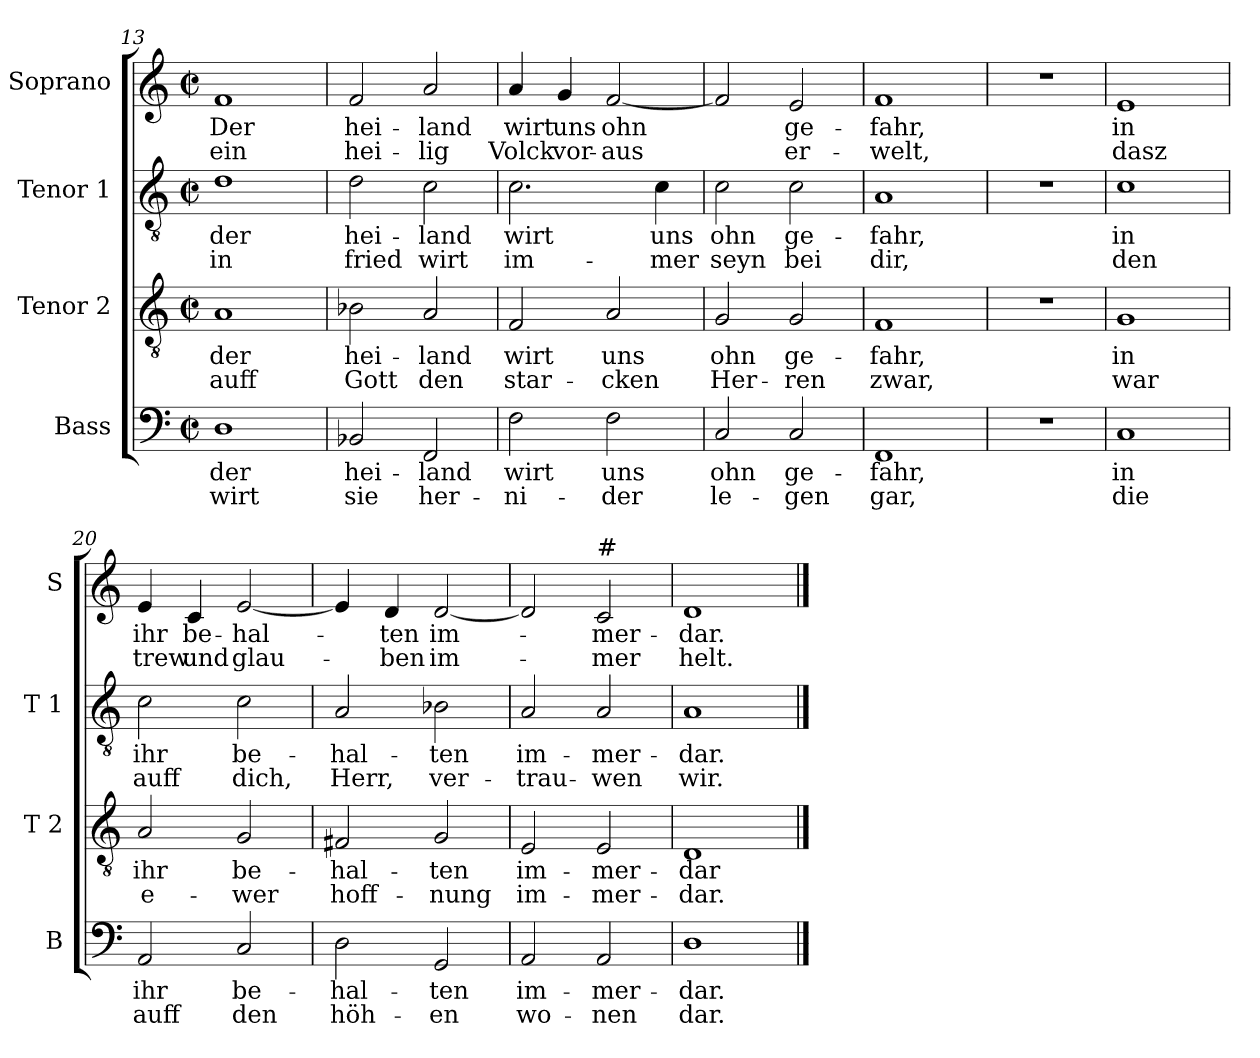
**kern	**text	**text	**kern	**text	**text	**kern	**text	**text	**kern	**text	**text
*part4	*part4	*part4	*part3	*part3	*part3	*part2	*part2	*part2	*part1	*part1	*part1
*staff4	*staff4	*staff4	*staff3	*staff3	*staff3	*staff2	*staff2	*staff2	*staff1	*staff1	*staff1
*I"Bass	*	*	*I"Tenor 2	*	*	*I"Tenor 1	*	*	*I"Soprano	*	*
*I'B	*	*	*I'T 2	*	*	*I'T 1	*	*	*I'S	*	*
*clefF4	*	*	*clefGv2	*	*	*clefGv2	*	*	*clefG2	*	*
*k[]	*	*	*k[]	*	*	*k[]	*	*	*k[]	*	*
*C:	*	*	*C:	*	*	*C:	*	*	*C:	*	*
*M2/2	*	*	*M2/2	*	*	*M2/2	*	*	*M2/2	*	*
*met(c|)	*	*	*met(c|)	*	*	*met(c|)	*	*	*met(c|)	*	*
=13	=13	=13	=13	=13	=13	=13	=13	=13	=13	=13	=13
!	!LO:LY:b	!LO:LY:b	!	!LO:LY:b	!LO:LY:b	!	!LO:LY:b	!LO:LY:b	!	!LO:LY:b	!LO:LY:b
1D	der	wirt	1A	der	auff	1d	der	in	1f	Der	ein
=14	=14	=14	=14	=14	=14	=14	=14	=14	=14	=14	=14
!	!LO:LY:b	!LO:LY:b	!	!LO:LY:b	!LO:LY:b	!	!LO:LY:b	!LO:LY:b	!	!LO:LY:b	!LO:LY:b
2BB-X/	hei-	sie	2B-X\	hei-	Gott	2d\	hei-	fried	2f/	hei-	hei-
!	!LO:LY:b	!LO:LY:b	!	!LO:LY:b	!LO:LY:b	!	!LO:LY:b	!LO:LY:b	!	!LO:LY:b	!LO:LY:b
2FF/	-land	her-	2A/	-land	den	2c\	-land	wirt	2a/	-land	-lig
=15	=15	=15	=15	=15	=15	=15	=15	=15	=15	=15	=15
!	!LO:LY:b	!LO:LY:b	!	!LO:LY:b	!LO:LY:b	!	!LO:LY:b	!LO:LY:b	!	!LO:LY:b	!LO:LY:b
2F\	wirt	-ni-	2F/	wirt	star-	2.c\	wirt	im-	4a/	wirt	Volck
!	!	!	!	!	!	!	!	!	!	!LO:LY:b	!LO:LY:b
.	.	.	.	.	.	.	.	.	4g/	uns	vor-
!	!LO:LY:b	!LO:LY:b	!	!LO:LY:b	!LO:LY:b	!	!	!	!	!LO:LY:b	!LO:LY:b
2F\	uns	-der	2A/	uns	-cken	.	.	.	[2f/	ohn	-aus
!	!	!	!	!	!	!	!LO:LY:b	!LO:LY:b	!	!	!
.	.	.	.	.	.	4c\	uns	-mer	.	.	.
=16	=16	=16	=16	=16	=16	=16	=16	=16	=16	=16	=16
!	!LO:LY:b	!LO:LY:b	!	!LO:LY:b	!LO:LY:b	!	!LO:LY:b	!LO:LY:b	!	!	!
2C/	ohn	le-	2G/	ohn	Her-	2c\	ohn	seyn	2f/]	.	.
!	!LO:LY:b	!LO:LY:b	!	!LO:LY:b	!LO:LY:b	!	!LO:LY:b	!LO:LY:b	!	!LO:LY:b	!LO:LY:b
2C/	ge-	-gen	2G/	ge-	-ren	2c\	ge-	bei	2e/	ge-	er-
=17	=17	=17	=17	=17	=17	=17	=17	=17	=17	=17	=17
!	!LO:LY:b	!LO:LY:b	!	!LO:LY:b	!LO:LY:b	!	!LO:LY:b	!LO:LY:b	!	!LO:LY:b	!LO:LY:b
1FF	-fahr,	gar,	1F	-fahr,	zwar,	1A	-fahr,	dir,	1f	-fahr,	-welt,
!!LO:LB:g=z
=18	=18	=18	=18	=18	=18	=18	=18	=18	=18	=18	=18
1r	.	.	1r	.	.	1r	.	.	1r	.	.
=19	=19	=19	=19	=19	=19	=19	=19	=19	=19	=19	=19
!	!LO:LY:b	!LO:LY:b	!	!LO:LY:b	!LO:LY:b	!	!LO:LY:b	!LO:LY:b	!	!LO:LY:b	!LO:LY:b
1C	in	die	1G	in	war	1c	in	den	1e	in	dasz
=20	=20	=20	=20	=20	=20	=20	=20	=20	=20	=20	=20
!	!LO:LY:b	!LO:LY:b	!	!LO:LY:b	!LO:LY:b	!	!LO:LY:b	!LO:LY:b	!	!LO:LY:b	!LO:LY:b
2AA/	ihr	auff	2A/	ihr	e-	2c\	ihr	auff	4e/	ihr	trew
!	!	!	!	!	!	!	!	!	!	!LO:LY:b	!LO:LY:b
.	.	.	.	.	.	.	.	.	4c/	be-	und
!	!LO:LY:b	!LO:LY:b	!	!LO:LY:b	!LO:LY:b	!	!LO:LY:b	!LO:LY:b	!	!LO:LY:b	!LO:LY:b
2C/	be-	den	2G/	be-	-wer	2c\	be-	dich,	[2e/	-hal-	glau-
=21	=21	=21	=21	=21	=21	=21	=21	=21	=21	=21	=21
!	!LO:LY:b	!LO:LY:b	!	!LO:LY:b	!LO:LY:b	!	!LO:LY:b	!LO:LY:b	!	!	!
2D\	-hal-	höh-	2F#X/	-hal-	hoff-	2A/	-hal-	Herr,	4e/]	.	.
!	!	!	!	!	!	!	!	!	!	!LO:LY:b	!LO:LY:b
.	.	.	.	.	.	.	.	.	4d/	-ten	-ben
!	!LO:LY:b	!LO:LY:b	!	!LO:LY:b	!LO:LY:b	!	!LO:LY:b	!LO:LY:b	!	!LO:LY:b	!LO:LY:b
2GG/	-ten	-en	2G/	-ten	-nung	2B-X\	-ten	ver-	[2d/	im-	im-
=22	=22	=22	=22	=22	=22	=22	=22	=22	=22	=22	=22
!	!LO:LY:b	!LO:LY:b	!	!LO:LY:b	!LO:LY:b	!	!LO:LY:b	!LO:LY:b	!	!	!
2AA/	im-	wo-	2E/	im-	im-	2A/	im-	-trau-	2d/]	.	.
!	!	!	!	!	!	!	!	!	!LO:TX:a:t=#	!	!
!	!LO:LY:b	!LO:LY:b	!	!LO:LY:b	!LO:LY:b	!	!LO:LY:b	!LO:LY:b	!	!LO:LY:b	!LO:LY:b
2AA/	-mer-	-nen	2E/	-mer-	-mer-	2A/	-mer-	-wen	2c/	-mer-	-mer
=23	=23	=23	=23	=23	=23	=23	=23	=23	=23	=23	=23
!	!LO:LY:b	!LO:LY:b	!	!LO:LY:b	!LO:LY:b	!	!LO:LY:b	!LO:LY:b	!	!LO:LY:b	!LO:LY:b
1D	-dar.	dar.	1D	-dar	-dar.	1A	-dar.	wir.	1d	-dar.	helt.
==	==	==	==	==	==	==	==	==	==	==	==
*-	*-	*-	*-	*-	*-	*-	*-	*-	*-	*-	*-
